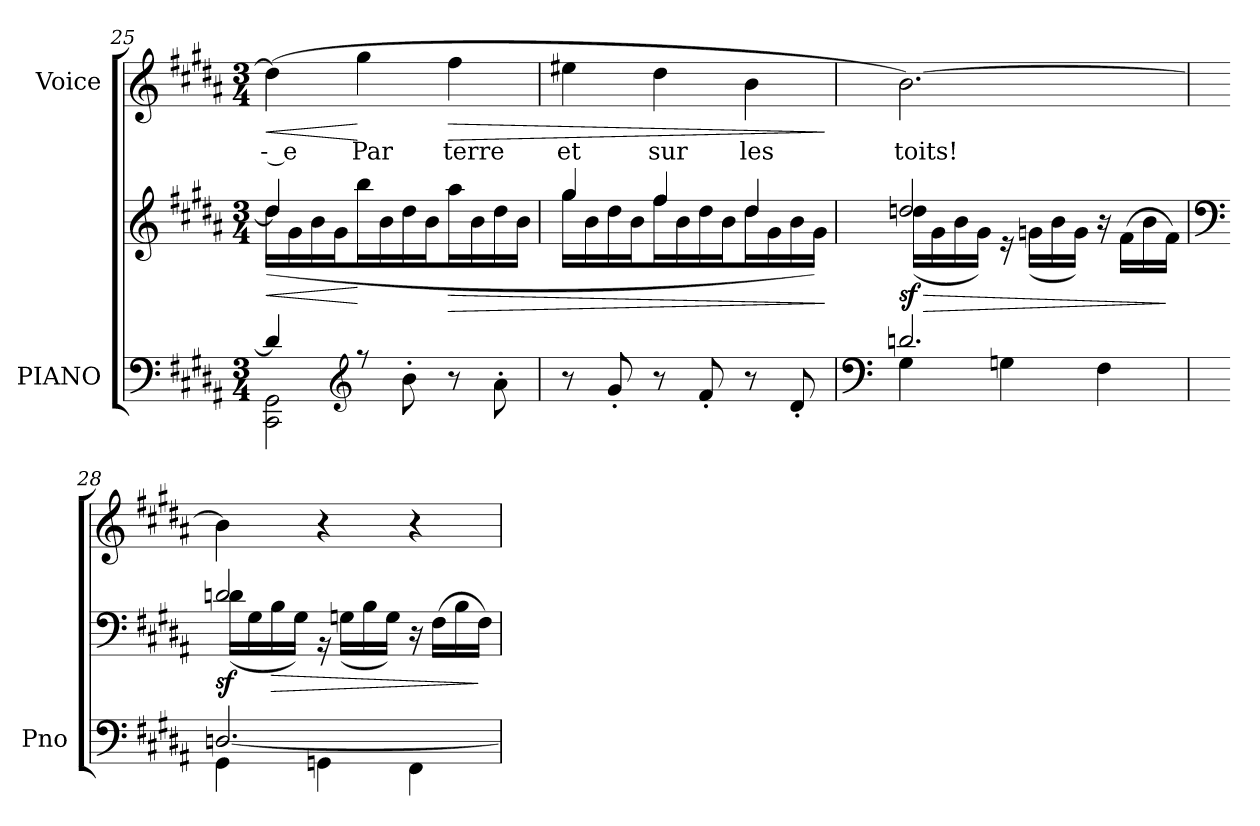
**kern	**kern	**dynam	**kern	**text	**dynam
*part2	*part2	*part2	*part1	*part1	*part1
*staff3	*staff2	*staff2/3	*staff1	*staff1	*staff1
*I"PIANO	*	*	*I"Voice	*	*
*I'Pno	*	*	*	*	*
!!LO:PB:g=z
*clefF4	*clefG2	*	*clefG2	*	*
*k[f#c#g#d#a#]	*k[f#c#g#d#a#]	*	*k[f#c#g#d#a#]	*	*
*M3/4	*M3/4	*	*M3/4	*	*
=25	=25	=25	=25	=25	=25
*^	*	*	*	*	*
!	!	!	!LO:HP:b	!	!LO:LY:b	!LO:HP:b
*	*	*^	*	*	*	*
4d#/]	2CC#\ 2GG#\	4dd#/]	(16dd#\LL	<	(4dd#\]	-- e	<
.	.	.	16g#\	.	.	.	.
.	.	.	16b\	.	.	.	.
.	.	.	16g#\J	.	.	.	.
*clefG2	*	*	*	*	*	*	*
!	!	!	!	!	!	!LO:LY:b	!
8r	.	2ryy	16bb\L	[	4gg#\	Par	[
.	.	.	16b\	.	.	.	.
8b'>\	.	.	16dd#\	.	.	.	.
.	.	.	16b\J	.	.	.	.
!	!	!	!	!LO:HP:b	!	!LO:LY:b	!LO:HP:b
8r	4ryy	.	16aa#\L	>	4ff#\	terre	>
.	.	.	16b\	.	.	.	.
8a#'>\	.	.	16dd#\	.	.	.	.
.	.	.	16b\JJ	.	.	.	.
*v	*v	*	*	*	*	*	*
=26	=26	=26	=26	=26	=26	=26
!	!	!	!	!	!LO:LY:b	!
8r	4gg#/	16gg#\LL	.	4ee#X\	et	.
.	.	16b\	.	.	.	.
8g#'/	.	16dd#\	.	.	.	.
.	.	16b\J	.	.	.	.
!	!	!	!	!	!LO:LY:b	!
8r	4ff#/	16ff#\L	.	4dd#\	sur	.
.	.	16b\	.	.	.	.
8f#'/	.	16dd#\	.	.	.	.
.	.	16b\J	.	.	.	.
!	!	!	!	!	!LO:LY:b	!
8r	4dd#/	16dd#\L	.	4b\	les	.
.	.	16g#\	.	.	.	.
8d#'/	.	16b\	.	.	.	.
.	.	16g#\JJ)	.	.	.	.
*	*v	*v	*	*	*	*
.	.	]	.	.	]
!!LO:LB:g=z
=27	=27	=27	=27	=27	=27
*clefF4	*	*	*	*	*
*^	*	*	*	*	*
!	!	!	!LO:HP:b	!	!LO:LY:b	!
*	*	*^	*	*	*	*
!	!	!	!	!LO:DY:n=1:b	!	!	!
4G#\	2.dn/	2ddn/	(16dd\LL	> sf	[2.b\)	toits!	.
.	.	.	16g#\	.	.	.	.
.	.	.	16b\	.	.	.	.
.	.	.	16g#\JJ)	.	.	.	.
4Gn\	.	.	16r	.	.	.	.
.	.	.	(16gn\LL	.	.	.	.
.	.	.	16b\	.	.	.	.
.	.	.	16g\JJ)	.	.	.	.
4F#\	.	4ryy	16r	.	.	.	.
.	.	.	(16f#\LL	.	.	.	.
.	.	.	16b\	.	.	.	.
.	.	.	16f#\JJ)	]	.	.	.
!!LO:LB:g=z
=28	=28	=28	=28	=28	=28	=28	=28
*	*	*clefF4	*	*	*	*	*
!	!	!	!	!LO:DY:b	!	!	!
4GG#\	[2.Dn/	2dn/	(16d\LL	sf	4b\]	.	.
.	.	.	16G#\	.	.	.	.
!	!	!	!	!LO:HP:b	!	!	!
.	.	.	16B\	>	.	.	.
.	.	.	16G#\JJ)	.	.	.	.
4GGn\	.	.	16r	.	4r	.	.
.	.	.	(16Gn\LL	.	.	.	.
.	.	.	16B\	.	.	.	.
.	.	.	16G\JJ)	.	.	.	.
4FF#\	.	4ryy	16r	.	4r	.	.
.	.	.	(16F#\LL	.	.	.	.
.	.	.	16B\	.	.	.	.
.	.	.	16F#\JJ)	]	.	.	.
*v	*v	*	*	*	*	*	*
*	*v	*v	*	*	*	*
=	=	=	=	=	=
*-	*-	*-	*-	*-	*-
